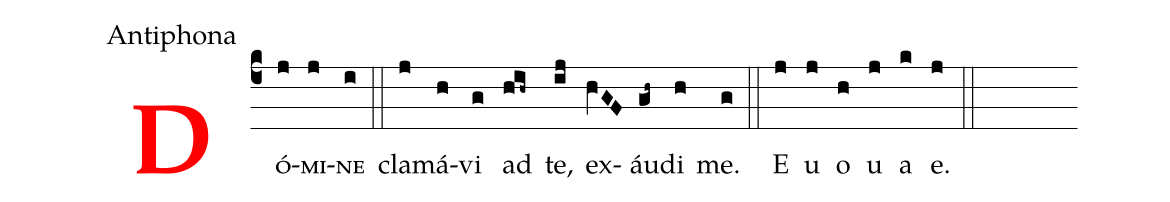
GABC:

office-part: Antiphona;
%%
<v>\bf\textcolor{red}{D}</v><v>\sc{ó}</v>(c4j)<v>\sc{mi}</v>(j)<v>\sc{ne}</v>(i) (::) cla(j)má(h)vi(g) ad(hih~) te,(ij) ex(hVGF)áu(gh~)di(h) me.(g) (::) E(j) u(j) o(h) u(j) a(k) e.(j) (::)
